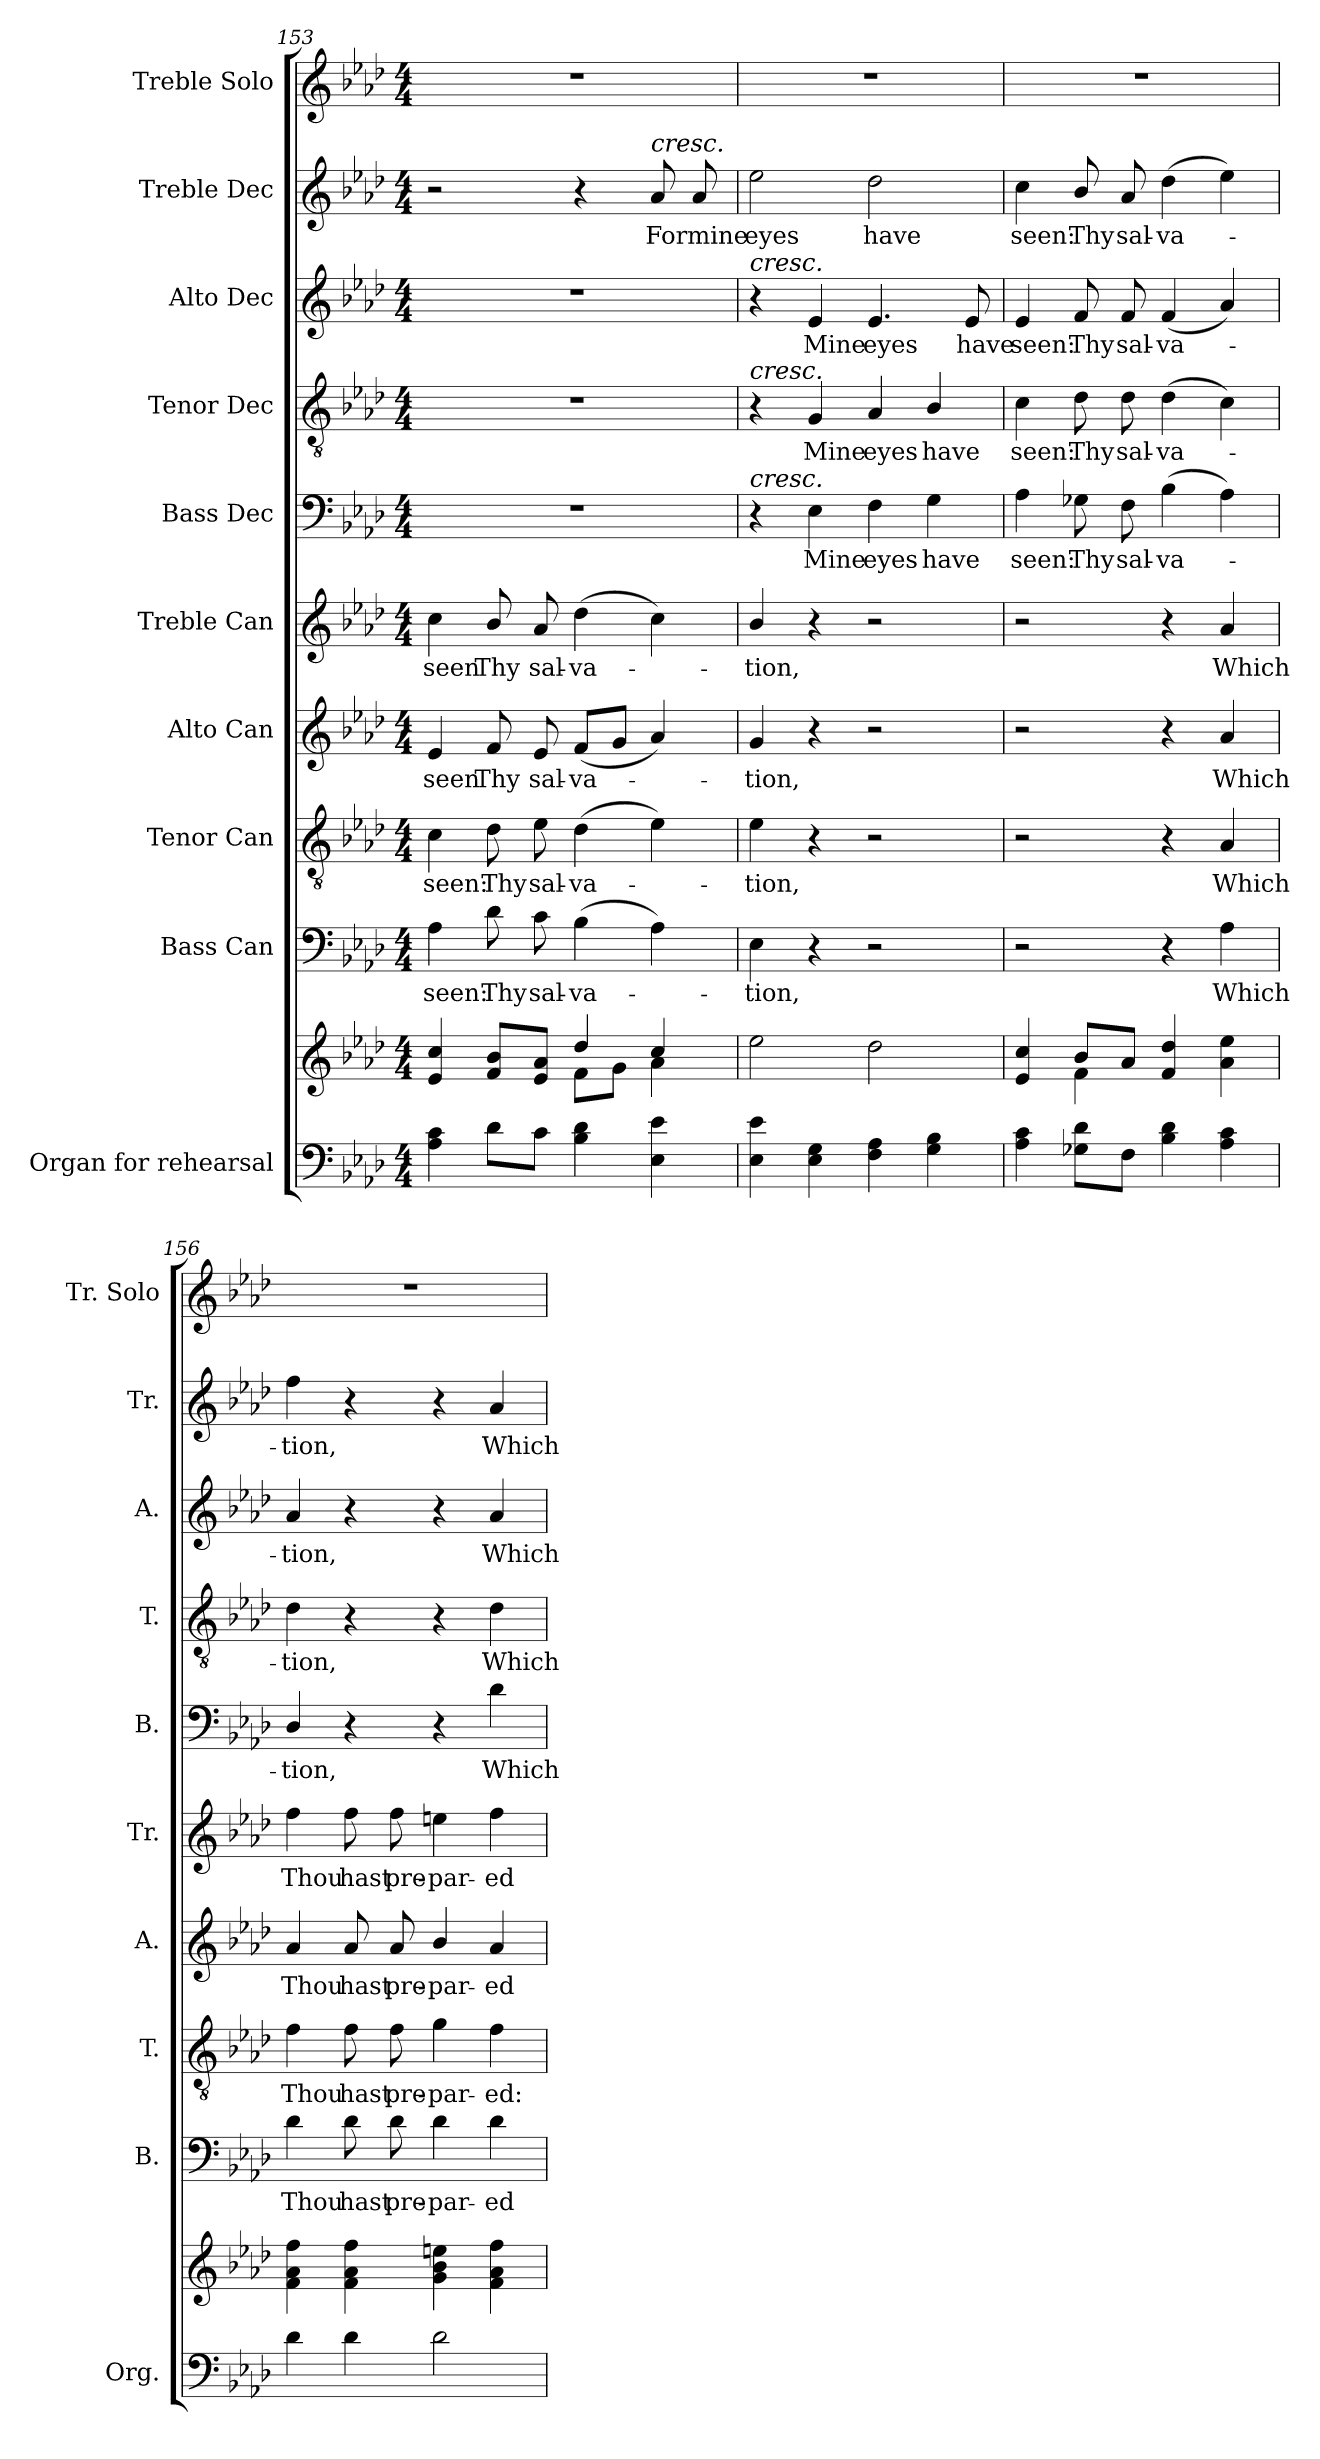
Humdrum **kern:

**kern	**kern	**kern	**text	**kern	**text	**kern	**text	**kern	**text	**kern	**text	**kern	**text	**kern	**text	**kern	**text	**kern
*part10	*part10	*part9	*part9	*part8	*part8	*part7	*part7	*part6	*part6	*part5	*part5	*part4	*part4	*part3	*part3	*part2	*part2	*part1
*staff11	*staff10	*staff9	*staff9	*staff8	*staff8	*staff7	*staff7	*staff6	*staff6	*staff5	*staff5	*staff4	*staff4	*staff3	*staff3	*staff2	*staff2	*staff1
*I"Organ for  rehearsal	*	*I"Bass Can	*	*I"Tenor Can	*	*I"Alto Can	*	*I"Treble Can	*	*I"Bass Dec	*	*I"Tenor Dec	*	*I"Alto Dec	*	*I"Treble Dec	*	*I"Treble Solo
*I'Org.	*	*I'B.	*	*I'T.	*	*I'A.	*	*I'Tr.	*	*I'B.	*	*I'T.	*	*I'A.	*	*I'Tr.	*	*I'Tr. Solo
!!LO:LB:g=z
*clefF4	*clefG2	*clefF4	*	*clefGv2	*	*clefG2	*	*clefG2	*	*clefF4	*	*clefGv2	*	*clefG2	*	*clefG2	*	*clefG2
*	*	*	*	*ITrd7c12	*	*	*	*	*	*	*	*ITrd7c12	*	*	*	*	*	*
*k[b-e-a-d-]	*k[b-e-a-d-]	*k[b-e-a-d-]	*	*k[b-e-a-d-]	*	*k[b-e-a-d-]	*	*k[b-e-a-d-]	*	*k[b-e-a-d-]	*	*k[b-e-a-d-]	*	*k[b-e-a-d-]	*	*k[b-e-a-d-]	*	*k[b-e-a-d-]
*A-:	*A-:	*A-:	*	*A-:	*	*A-:	*	*A-:	*	*A-:	*	*A-:	*	*A-:	*	*A-:	*	*A-:
*M4/4	*M4/4	*M4/4	*	*M4/4	*	*M4/4	*	*M4/4	*	*M4/4	*	*M4/4	*	*M4/4	*	*M4/4	*	*M4/4
=153	=153	=153	=153	=153	=153	=153	=153	=153	=153	=153	=153	=153	=153	=153	=153	=153	=153	=153
*	*^	*	*	*	*	*	*	*	*	*	*	*	*	*	*	*	*	*
!	!	!	!	!LO:LY:b:color=#000000	!	!	!	!	!	!	!	!	!	!	!	!	!	!	!
!	!	!	!	!	!	!LO:LY:b:color=#000000	!	!	!	!	!	!	!	!	!	!	!	!	!
!	!	!	!	!	!	!	!	!LO:LY:b:color=#000000	!	!	!	!	!	!	!	!	!	!	!
!	!	!	!	!	!	!	!	!	!	!LO:LY:b:color=#000000	!	!	!	!	!	!	!	!	!
4A-i\ 4ci	4e-i/ 4cci	2ryy	4A-i\	seen:	4Ci\	seen:	4e-i/	seen	4cci\	seen	1r	.	1r	.	1r	.	2r	.	1r
!	!	!	!	!LO:LY:b:color=#000000	!	!	!	!	!	!	!	!	!	!	!	!	!	!	!
!	!	!	!	!	!	!LO:LY:b:color=#000000	!	!	!	!	!	!	!	!	!	!	!	!	!
!	!	!	!	!	!	!	!	!LO:LY:b:color=#000000	!	!	!	!	!	!	!	!	!	!	!
!	!	!	!	!	!	!	!	!	!	!LO:LY:b:color=#000000	!	!	!	!	!	!	!	!	!
8d-i\L	8fi/ 8b-iL	.	8d-i\	Thy	8D-i\	Thy	8fi/	Thy	8b-i/	Thy	.	.	.	.	.	.	.	.	.
!	!	!	!	!LO:LY:b:color=#000000	!	!	!	!	!	!	!	!	!	!	!	!	!	!	!
!	!	!	!	!	!	!LO:LY:b:color=#000000	!	!	!	!	!	!	!	!	!	!	!	!	!
!	!	!	!	!	!	!	!	!LO:LY:b:color=#000000	!	!	!	!	!	!	!	!	!	!	!
!	!	!	!	!	!	!	!	!	!	!LO:LY:b:color=#000000	!	!	!	!	!	!	!	!	!
8ci\J	8e-i/ 8a-iJ	.	8ci\	sal-	8E-i\	sal-	8e-i/	sal-	8a-i/	sal-	.	.	.	.	.	.	.	.	.
!	!	!	!	!LO:LY:b:color=#000000	!	!	!	!	!	!	!	!	!	!	!	!	!	!	!
!	!	!	!	!	!	!LO:LY:b:color=#000000	!	!	!	!	!	!	!	!	!	!	!	!	!
!	!	!	!	!	!	!	!	!LO:LY:b:color=#000000	!	!	!	!	!	!	!	!	!	!	!
!	!	!	!	!	!	!	!	!	!	!LO:LY:b:color=#000000	!	!	!	!	!	!	!	!	!
4B-i\ 4d-i	4dd-i/	8fi\L	(4B-i\	-va-	(4D-i\	-va-	(8fi/L	-va-	(4dd-i\	-va-	.	.	.	.	.	.	4r	.	.
.	.	8gi\J	.	.	.	.	8gi/J	.	.	.	.	.	.	.	.	.	.	.	.
!	!	!	!	!	!	!	!	!	!	!	!	!	!	!	!	!	!LO:TX:a:i:t=cresc.	!	!
!	!	!	!	!	!	!	!	!	!	!	!	!	!	!	!	!	!	!LO:LY:b:color=#000000	!
4E-i\ 4e-i	4cci/	4a-i\	4A-i\)	.	4E-i\)	.	4a-i/)	.	4cci\)	.	.	.	.	.	.	.	8a-i/	For	.
!	!	!	!	!	!	!	!	!	!	!	!	!	!	!	!	!	!	!LO:LY:b:color=#000000	!
.	.	.	.	.	.	.	.	.	.	.	.	.	.	.	.	.	8a-i/	mine	.
*	*v	*v	*	*	*	*	*	*	*	*	*	*	*	*	*	*	*	*	*
=154	=154	=154	=154	=154	=154	=154	=154	=154	=154	=154	=154	=154	=154	=154	=154	=154	=154	=154
!	!	!	!LO:LY:b:color=#000000	!	!	!	!	!	!	!	!	!	!	!	!	!	!	!
!	!	!	!	!	!LO:LY:b:color=#000000	!	!	!	!	!	!	!	!	!	!	!	!	!
!	!	!	!	!	!	!	!LO:LY:b:color=#000000	!	!	!	!	!	!	!	!	!	!	!
!	!	!	!	!	!	!	!	!	!LO:LY:b:color=#000000	!	!	!	!	!	!	!	!	!
!	!	!	!	!	!	!	!	!	!	!	!	!	!	!LO:TX:a:i:t=cresc.	!	!	!	!
!	!	!	!	!	!	!	!	!	!	!	!	!LO:TX:a:i:t=cresc.	!	!	!	!	!	!
!	!	!	!	!	!	!	!	!	!	!LO:TX:a:i:t=cresc.	!	!	!	!	!	!	!	!
!	!	!	!	!	!	!	!	!	!	!	!	!	!	!	!	!	!LO:LY:b:color=#000000	!
4E-i\ 4e-i	2ee-i\	4E-i\	-tion,	4E-i\	-tion,	4gi/	-tion,	4b-i/	-tion,	4r	.	4r	.	4r	.	2ee-i\	eyes	1r
!	!	!	!	!	!	!	!	!	!	!	!LO:LY:b:color=#000000	!	!	!	!	!	!	!
!	!	!	!	!	!	!	!	!	!	!	!	!	!LO:LY:b:color=#000000	!	!	!	!	!
!	!	!	!	!	!	!	!	!	!	!	!	!	!	!	!LO:LY:b:color=#000000	!	!	!
4E-i\ 4Gi	.	4r	.	4r	.	4r	.	4r	.	4E-i\	Mine	4GGi/	Mine	4e-i/	Mine	.	.	.
!	!	!	!	!	!	!	!	!	!	!	!LO:LY:b:color=#000000	!	!	!	!	!	!	!
!	!	!	!	!	!	!	!	!	!	!	!	!	!LO:LY:b:color=#000000	!	!	!	!	!
!	!	!	!	!	!	!	!	!	!	!	!	!	!	!	!LO:LY:b:color=#000000	!	!	!
!	!	!	!	!	!	!	!	!	!	!	!	!	!	!	!	!	!LO:LY:b:color=#000000	!
4Fi\ 4A-i	2dd-i\	2r	.	2r	.	2r	.	2r	.	4Fi\	eyes	4AA-i/	eyes	4.e-i/	eyes	2dd-i\	have	.
!	!	!	!	!	!	!	!	!	!	!	!LO:LY:b:color=#000000	!	!	!	!	!	!	!
!	!	!	!	!	!	!	!	!	!	!	!	!	!LO:LY:b:color=#000000	!	!	!	!	!
4Gi\ 4B-i	.	.	.	.	.	.	.	.	.	4Gi\	have	4BB-i/	have	.	.	.	.	.
!	!	!	!	!	!	!	!	!	!	!	!	!	!	!	!LO:LY:b:color=#000000	!	!	!
.	.	.	.	.	.	.	.	.	.	.	.	.	.	8e-i/	have	.	.	.
=155	=155	=155	=155	=155	=155	=155	=155	=155	=155	=155	=155	=155	=155	=155	=155	=155	=155	=155
*	*^	*	*	*	*	*	*	*	*	*	*	*	*	*	*	*	*	*
!	!	!	!	!	!	!	!	!	!	!	!	!LO:LY:b:color=#000000	!	!	!	!	!	!	!
!	!	!	!	!	!	!	!	!	!	!	!	!	!	!LO:LY:b:color=#000000	!	!	!	!	!
!	!	!	!	!	!	!	!	!	!	!	!	!	!	!	!	!LO:LY:b:color=#000000	!	!	!
!	!	!	!	!	!	!	!	!	!	!	!	!	!	!	!	!	!	!LO:LY:b:color=#000000	!
4A-i\ 4ci	4e-i/ 4cci	4ryy	2r	.	2r	.	2r	.	2r	.	4A-i\	seen:	4Ci\	seen:	4e-i/	seen:	4cci\	seen:	1r
!	!	!	!	!	!	!	!	!	!	!	!	!LO:LY:b:color=#000000	!	!	!	!	!	!	!
!	!	!	!	!	!	!	!	!	!	!	!	!	!	!LO:LY:b:color=#000000	!	!	!	!	!
!	!	!	!	!	!	!	!	!	!	!	!	!	!	!	!	!LO:LY:b:color=#000000	!	!	!
!	!	!	!	!	!	!	!	!	!	!	!	!	!	!	!	!	!	!LO:LY:b:color=#000000	!
8G-Xi\ 8d-iL	8b-i/L	4fi\	.	.	.	.	.	.	.	.	8G-Xi\	Thy	8D-i\	Thy	8fi/	Thy	8b-i/	Thy	.
!	!	!	!	!	!	!	!	!	!	!	!	!LO:LY:b:color=#000000	!	!	!	!	!	!	!
!	!	!	!	!	!	!	!	!	!	!	!	!	!	!LO:LY:b:color=#000000	!	!	!	!	!
!	!	!	!	!	!	!	!	!	!	!	!	!	!	!	!	!LO:LY:b:color=#000000	!	!	!
!	!	!	!	!	!	!	!	!	!	!	!	!	!	!	!	!	!	!LO:LY:b:color=#000000	!
8Fi\J	8a-i/J	.	.	.	.	.	.	.	.	.	8Fi\	sal-	8D-i\	sal-	8fi/	sal-	8a-i/	sal-	.
!	!	!	!	!	!	!	!	!	!	!	!	!LO:LY:b:color=#000000	!	!	!	!	!	!	!
!	!	!	!	!	!	!	!	!	!	!	!	!	!	!LO:LY:b:color=#000000	!	!	!	!	!
!	!	!	!	!	!	!	!	!	!	!	!	!	!	!	!	!LO:LY:b:color=#000000	!	!	!
!	!	!	!	!	!	!	!	!	!	!	!	!	!	!	!	!	!	!LO:LY:b:color=#000000	!
4B-i\ 4d-i	4fi/ 4dd-i	2ryy	4r	.	4r	.	4r	.	4r	.	(4B-i\	-va-	(4D-i\	-va-	(4fi/	-va-	(4dd-i\	-va-	.
!	!	!	!	!LO:LY:b:color=#000000	!	!	!	!	!	!	!	!	!	!	!	!	!	!	!
!	!	!	!	!	!	!LO:LY:b:color=#000000	!	!	!	!	!	!	!	!	!	!	!	!	!
!	!	!	!	!	!	!	!	!LO:LY:b:color=#000000	!	!	!	!	!	!	!	!	!	!	!
!	!	!	!	!	!	!	!	!	!	!LO:LY:b:color=#000000	!	!	!	!	!	!	!	!	!
4A-i\ 4ci	4a-i\ 4ee-i	.	4A-i\	Which	4AA-i/	Which	4a-i/	Which	4a-i/	Which	4A-i\)	.	4Ci\)	.	4a-i/)	.	4ee-i\)	.	.
*	*v	*v	*	*	*	*	*	*	*	*	*	*	*	*	*	*	*	*	*
=156	=156	=156	=156	=156	=156	=156	=156	=156	=156	=156	=156	=156	=156	=156	=156	=156	=156	=156
!	!	!	!LO:LY:b:color=#000000	!	!	!	!	!	!	!	!	!	!	!	!	!	!	!
!	!	!	!	!	!LO:LY:b:color=#000000	!	!	!	!	!	!	!	!	!	!	!	!	!
!	!	!	!	!	!	!	!LO:LY:b:color=#000000	!	!	!	!	!	!	!	!	!	!	!
!	!	!	!	!	!	!	!	!	!LO:LY:b:color=#000000	!	!	!	!	!	!	!	!	!
!	!	!	!	!	!	!	!	!	!	!	!LO:LY:b:color=#000000	!	!	!	!	!	!	!
!	!	!	!	!	!	!	!	!	!	!	!	!	!LO:LY:b:color=#000000	!	!	!	!	!
!	!	!	!	!	!	!	!	!	!	!	!	!	!	!	!LO:LY:b:color=#000000	!	!	!
!	!	!	!	!	!	!	!	!	!	!	!	!	!	!	!	!	!LO:LY:b:color=#000000	!
4d-i\	4fi\ 4a-i 4ffi	4d-i\	Thou	4Fi\	Thou	4a-i/	Thou	4ffi\	Thou	4D-i/	-tion,	4D-i\	-tion,	4a-i/	-tion,	4ffi\	-tion,	1r
!	!	!	!LO:LY:b:color=#000000	!	!	!	!	!	!	!	!	!	!	!	!	!	!	!
!	!	!	!	!	!LO:LY:b:color=#000000	!	!	!	!	!	!	!	!	!	!	!	!	!
!	!	!	!	!	!	!	!LO:LY:b:color=#000000	!	!	!	!	!	!	!	!	!	!	!
!	!	!	!	!	!	!	!	!	!LO:LY:b:color=#000000	!	!	!	!	!	!	!	!	!
4d-i\	4fi\ 4a-i 4ffi	8d-i\	hast	8Fi\	hast	8a-i/	hast	8ffi\	hast	4r	.	4r	.	4r	.	4r	.	.
!	!	!	!LO:LY:b:color=#000000	!	!	!	!	!	!	!	!	!	!	!	!	!	!	!
!	!	!	!	!	!LO:LY:b:color=#000000	!	!	!	!	!	!	!	!	!	!	!	!	!
!	!	!	!	!	!	!	!LO:LY:b:color=#000000	!	!	!	!	!	!	!	!	!	!	!
!	!	!	!	!	!	!	!	!	!LO:LY:b:color=#000000	!	!	!	!	!	!	!	!	!
.	.	8d-i\	pre-	8Fi\	pre-	8a-i/	pre-	8ffi\	pre-	.	.	.	.	.	.	.	.	.
!	!	!	!LO:LY:b:color=#000000	!	!	!	!	!	!	!	!	!	!	!	!	!	!	!
!	!	!	!	!	!LO:LY:b:color=#000000	!	!	!	!	!	!	!	!	!	!	!	!	!
!	!	!	!	!	!	!	!LO:LY:b:color=#000000	!	!	!	!	!	!	!	!	!	!	!
!	!	!	!	!	!	!	!	!	!LO:LY:b:color=#000000	!	!	!	!	!	!	!	!	!
2d-i\	4gi\ 4b-i 4eeni	4d-i\	-par-	4Gi\	-par-	4b-i/	-par-	4eeni\	-par-	4r	.	4r	.	4r	.	4r	.	.
!	!	!	!LO:LY:b:color=#000000	!	!	!	!	!	!	!	!	!	!	!	!	!	!	!
!	!	!	!	!	!LO:LY:b:color=#000000	!	!	!	!	!	!	!	!	!	!	!	!	!
!	!	!	!	!	!	!	!LO:LY:b:color=#000000	!	!	!	!	!	!	!	!	!	!	!
!	!	!	!	!	!	!	!	!	!LO:LY:b:color=#000000	!	!	!	!	!	!	!	!	!
!	!	!	!	!	!	!	!	!	!	!	!LO:LY:b:color=#000000	!	!	!	!	!	!	!
!	!	!	!	!	!	!	!	!	!	!	!	!	!LO:LY:b:color=#000000	!	!	!	!	!
!	!	!	!	!	!	!	!	!	!	!	!	!	!	!	!LO:LY:b:color=#000000	!	!	!
!	!	!	!	!	!	!	!	!	!	!	!	!	!	!	!	!	!LO:LY:b:color=#000000	!
.	4fi\ 4a-i 4ffi	4d-i\	-ed	4Fi\	-ed:	4a-i/	-ed	4ffi\	-ed	4d-i\	Which	4D-i\	Which	4a-i/	Which	4a-i/	Which	.
=	=	=	=	=	=	=	=	=	=	=	=	=	=	=	=	=	=	=
*-	*-	*-	*-	*-	*-	*-	*-	*-	*-	*-	*-	*-	*-	*-	*-	*-	*-	*-
